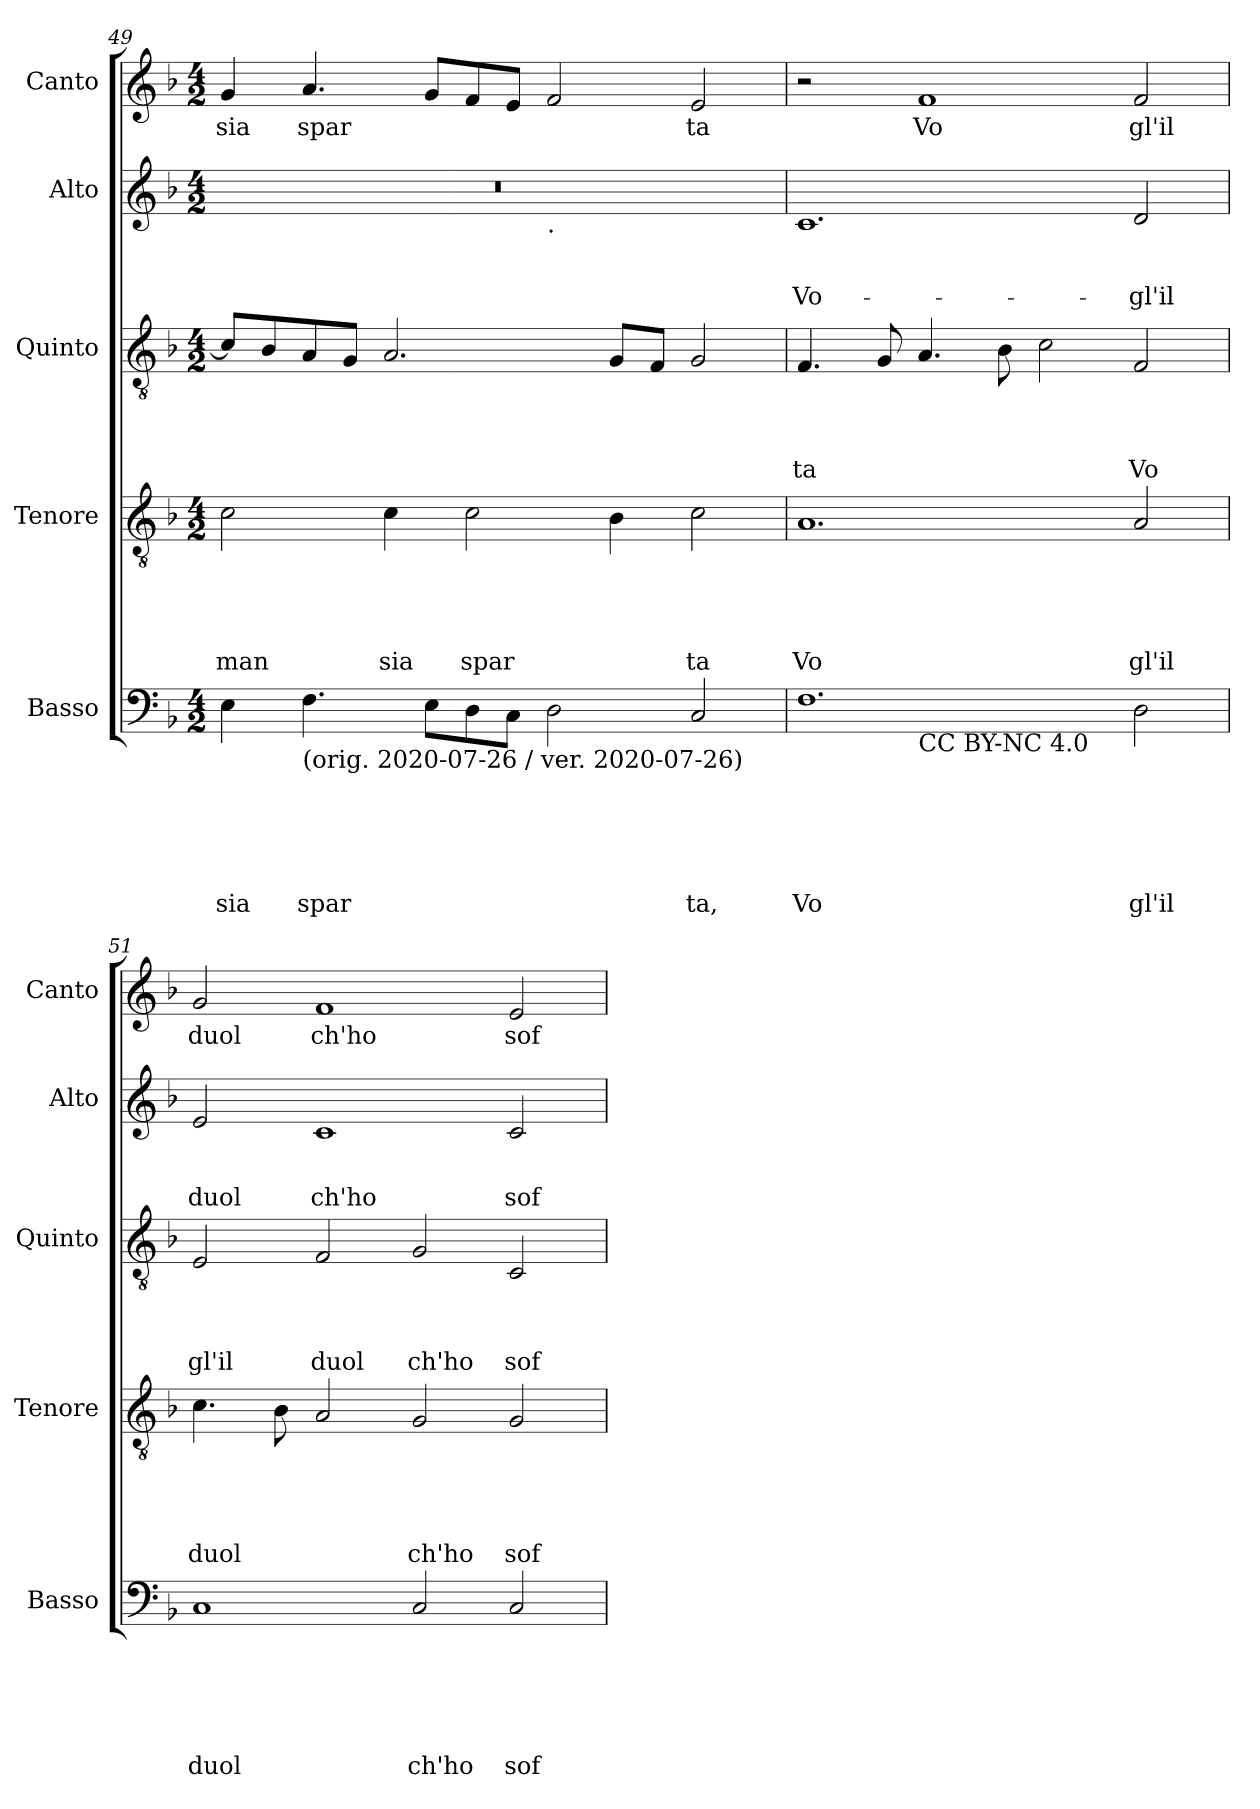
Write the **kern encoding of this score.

**kern	**text	**text	**text	**text	**text	**text	**kern	**text	**text	**text	**text	**text	**kern	**text	**text	**text	**text	**kern	**text	**text	**text	**kern	**text
*part5	*part5	*part5	*part5	*part5	*part5	*part5	*part4	*part4	*part4	*part4	*part4	*part4	*part3	*part3	*part3	*part3	*part3	*part2	*part2	*part2	*part2	*part1	*part1
*staff5	*staff5	*staff5	*staff5	*staff5	*staff5	*staff5	*staff4	*staff4	*staff4	*staff4	*staff4	*staff4	*staff3	*staff3	*staff3	*staff3	*staff3	*staff2	*staff2	*staff2	*staff2	*staff1	*staff1
*I"Basso	*	*	*	*	*	*	*I"Tenore	*	*	*	*	*	*I"Quinto	*	*	*	*	*I"Alto	*	*	*	*I"Canto	*
*I'Basso	*	*	*	*	*	*	*I'Tenore	*	*	*	*	*	*I'Quinto	*	*	*	*	*I'Alto	*	*	*	*I'Canto	*
*clefF4	*	*	*	*	*	*	*clefGv2	*	*	*	*	*	*clefGv2	*	*	*	*	*clefG2	*	*	*	*clefG2	*
*ITrd-3c-5	*	*	*	*	*	*	*	*	*	*	*	*	*ITrd-3c-5	*	*	*	*	*ITrd-3c-5	*	*	*	*	*
*k[b-e-]	*	*	*	*	*	*	*k[b-]	*	*	*	*	*	*k[b-e-]	*	*	*	*	*k[b-e-]	*	*	*	*k[b-]	*
*B-:	*	*	*	*	*	*	*F:	*	*	*	*	*	*B-:	*	*	*	*	*B-:	*	*	*	*F:	*
*M4/2	*	*	*	*	*	*	*M4/2	*	*	*	*	*	*M4/2	*	*	*	*	*M4/2	*	*	*	*M4/2	*
=49	=49	=49	=49	=49	=49	=49	=49	=49	=49	=49	=49	=49	=49	=49	=49	=49	=49	=49	=49	=49	=49	=49	=49
!	!	!	!	!	!	!LO:LY:b	!	!	!	!	!	!LO:LY:b	!	!	!	!	!	!	!	!	!	!	!LO:LY:b
*	*	*	*	*	*	*	*	*	*	*	*	*	*	*	*	*	*	*^	*	*	*	*	*
4A\	.	.	.	.	.	sia	2c\	.	.	.	.	man	8f/L]	.	.	.	.	0r	1ryy	.	.	.	4g/	sia
.	.	.	.	.	.	.	.	.	.	.	.	.	8e-/	.	.	.	.	.	.	.	.	.	.	.
!LO:TX:b:t=(orig. 2020-07-26 / ver. 2020-07-26)	!	!	!	!	!	!	!	!	!	!	!	!	!	!	!	!	!	!	!	!	!	!	!	!
!	!	!	!	!	!	!LO:LY:b	!	!	!	!	!	!	!	!	!	!	!	!	!	!	!	!	!	!LO:LY:b
4.B-\	.	.	.	.	.	spar	.	.	.	.	.	.	8d/	.	.	.	.	.	.	.	.	.	4.a/	spar
.	.	.	.	.	.	.	.	.	.	.	.	.	8c/J	.	.	.	.	.	.	.	.	.	.	.
!	!	!	!	!	!	!	!	!	!	!	!	!LO:LY:b	!	!	!	!	!	!	!	!	!	!	!	!
.	.	.	.	.	.	.	4c\	.	.	.	.	sia	2.d/	.	.	.	.	.	.	.	.	.	.	.
8A\L	.	.	.	.	.	.	.	.	.	.	.	.	.	.	.	.	.	.	.	.	.	.	8g/L	.
!	!	!	!	!	!	!	!	!	!	!	!	!LO:LY:b	!	!	!	!	!	!	!	!	!	!	!	!
8G\	.	.	.	.	.	.	2c\	.	.	.	.	spar	.	.	.	.	.	.	.	.	.	.	8f/	.
8F\J	.	.	.	.	.	.	.	.	.	.	.	.	.	.	.	.	.	.	.	.	.	.	8e/J	.
!	!	!	!	!	!	!	!	!	!	!	!	!	!	!	!	!	!	!	!LO:TX:b:t=.	!	!	!	!	!
2G\	.	.	.	.	.	.	.	.	.	.	.	.	.	.	.	.	.	.	1ryy	.	.	.	2f/	.
.	.	.	.	.	.	.	4B-\	.	.	.	.	.	8c/L	.	.	.	.	.	.	.	.	.	.	.
.	.	.	.	.	.	.	.	.	.	.	.	.	8B-/J	.	.	.	.	.	.	.	.	.	.	.
!	!	!	!	!	!	!LO:LY:b	!	!	!	!	!	!LO:LY:b	!	!	!	!	!	!	!	!	!	!	!	!LO:LY:b
2F/	.	.	.	.	.	ta,	2c\	.	.	.	.	ta	2c/	.	.	.	.	.	.	.	.	.	2e/	ta
=50	=50	=50	=50	=50	=50	=50	=50	=50	=50	=50	=50	=50	=50	=50	=50	=50	=50	=50	=50	=50	=50	=50	=50	=50
!	!	!	!	!	!	!LO:LY:b	!	!	!	!	!	!LO:LY:b	!	!	!	!	!LO:LY:b	!	!	!	!	!LO:LY:b	!	!
*^	*	*	*	*	*	*	*	*	*	*	*	*	*	*	*	*	*	*v	*v	*	*	*	*	*
1.B-	2ryy	.	.	.	.	.	Vo	1.A	.	.	.	.	Vo	4.B-/	.	.	.	ta	1.f	.	.	Vo-	2r	.
.	.	.	.	.	.	.	.	.	.	.	.	.	.	8c/	.	.	.	.	.	.	.	.	.	.
!	!LO:TX:b:t=CC BY-NC 4.0	!	!	!	!	!	!	!	!	!	!	!	!	!	!	!	!	!	!	!	!	!	!	!
!	!	!	!	!	!	!	!	!	!	!	!	!	!	!	!	!	!	!	!	!	!	!	!	!LO:LY:b
.	1.ryy	.	.	.	.	.	.	.	.	.	.	.	.	4.d/	.	.	.	.	.	.	.	.	1f	Vo
.	.	.	.	.	.	.	.	.	.	.	.	.	.	8e-\	.	.	.	.	.	.	.	.	.	.
.	.	.	.	.	.	.	.	.	.	.	.	.	.	2f\	.	.	.	.	.	.	.	.	.	.
!	!	!	!	!	!	!	!LO:LY:b	!	!	!	!	!	!LO:LY:b	!	!	!	!	!LO:LY:b	!	!	!	!LO:LY:b	!	!LO:LY:b
2G\	.	.	.	.	.	.	gl'il	2A/	.	.	.	.	gl'il	2B-/	.	.	.	Vo	2g/	.	.	-gl'il	2f/	gl'il
=51	=51	=51	=51	=51	=51	=51	=51	=51	=51	=51	=51	=51	=51	=51	=51	=51	=51	=51	=51	=51	=51	=51	=51	=51
!	!	!	!	!	!	!	!LO:LY:b	!	!	!	!	!	!LO:LY:b	!	!	!	!	!LO:LY:b	!	!	!	!LO:LY:b	!	!LO:LY:b
*v	*v	*	*	*	*	*	*	*	*	*	*	*	*	*	*	*	*	*	*	*	*	*	*	*
1F	.	.	.	.	.	duol	4.c\	.	.	.	.	duol	2A/	.	.	.	gl'il	2a/	.	.	duol	2g/	duol
.	.	.	.	.	.	.	8B-\	.	.	.	.	.	.	.	.	.	.	.	.	.	.	.	.
!	!	!	!	!	!	!	!	!	!	!	!	!	!	!	!	!	!LO:LY:b	!	!	!	!LO:LY:b	!	!LO:LY:b
.	.	.	.	.	.	.	2A/	.	.	.	.	.	2B-/	.	.	.	duol	1f	.	.	ch'ho	1f	ch'ho
!	!	!	!	!	!	!LO:LY:b	!	!	!	!	!	!LO:LY:b	!	!	!	!	!LO:LY:b	!	!	!	!	!	!
2F/	.	.	.	.	.	ch'ho	2G/	.	.	.	.	ch'ho	2c/	.	.	.	ch'ho	.	.	.	.	.	.
!	!	!	!	!	!	!LO:LY:b	!	!	!	!	!	!LO:LY:b	!	!	!	!	!LO:LY:b	!	!	!	!LO:LY:b	!	!LO:LY:b
2F/	.	.	.	.	.	sof	2G/	.	.	.	.	sof	2F/	.	.	.	sof	2f/	.	.	sof-	2e/	sof
=	=	=	=	=	=	=	=	=	=	=	=	=	=	=	=	=	=	=	=	=	=	=	=
*-	*-	*-	*-	*-	*-	*-	*-	*-	*-	*-	*-	*-	*-	*-	*-	*-	*-	*-	*-	*-	*-	*-	*-
